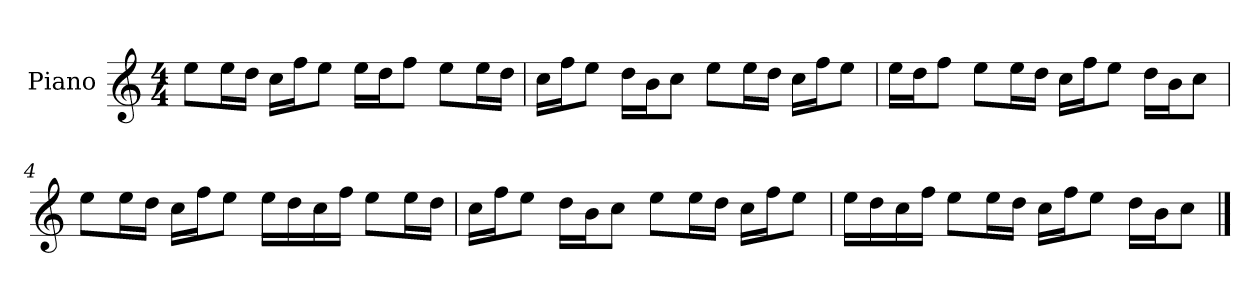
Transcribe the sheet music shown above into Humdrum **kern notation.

**kern
*part1
*staff1
*I"Piano
*I'P-no
*clefG2
*k[]
*M4/4
*MM90
=1
8ee\L
16ee\L
16dd\JJ
16cc\LL
16ff\J
8ee\J
16ee\LL
16dd\J
8ff\J
8ee\L
16ee\L
16dd\JJ
=2
16cc\LL
16ff\J
8ee\J
16dd\LL
16b\J
8cc\J
8ee\L
16ee\L
16dd\JJ
16cc\LL
16ff\J
8ee\J
=3
16ee\LL
16dd\J
8ff\J
8ee\L
16ee\L
16dd\JJ
16cc\LL
16ff\J
8ee\J
16dd\LL
16b\J
8cc\J
!!LO:LB:g=z
=4
8ee\L
16ee\L
16dd\JJ
16cc\LL
16ff\J
8ee\J
16ee\LL
16dd\
16cc\
16ff\JJ
8ee\L
16ee\L
16dd\JJ
=5
16cc\LL
16ff\J
8ee\J
16dd\LL
16b\J
8cc\J
8ee\L
16ee\L
16dd\JJ
16cc\LL
16ff\J
8ee\J
=6
16ee\LL
16dd\
16cc\
16ff\JJ
8ee\L
16ee\L
16dd\JJ
16cc\LL
16ff\J
8ee\J
16dd\LL
16b\J
8cc\J
==
*-
